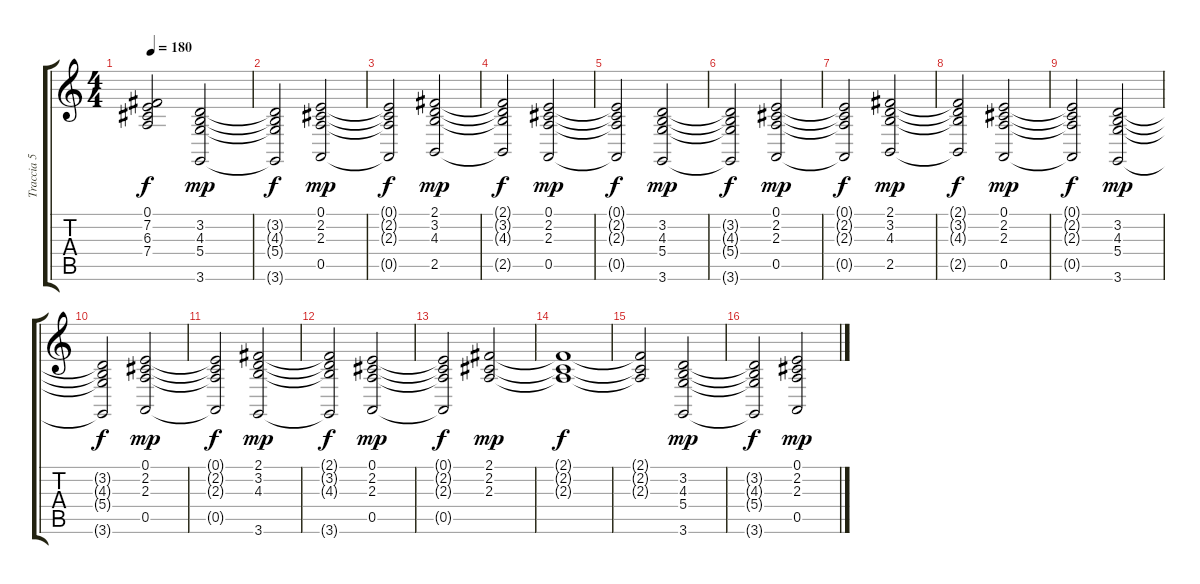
\track ("Traccia 5" "Traccia 5") {instrument fx4atmosphere}
\staff {score tabs}
\tuning (E4 B3 G3 D3 A2 E2) {hide}
\ts (4 4)
\tempo 180
\clef g2
\ks c
(0.1{t} 7.2{t} 6.3{t} 7.4{t}).2{dy f} (3.2 4.3 5.4 3.6).2{dy mp} |
(3.2{t} 4.3{t} 5.4{t} 3.6{t}).2{dy f} (0.1 2.2 2.3 0.5).2{dy mp} |
(0.1{t} 2.2{t} 2.3{t} 0.5{t}).2{dy f} (2.1 3.2 4.3 2.5).2{dy mp} |
(2.1{t} 3.2{t} 4.3{t} 2.5{t}).2{dy f} (0.1 2.2 2.3 0.5).2{dy mp} |
(0.1{t} 2.2{t} 2.3{t} 0.5{t}).2{dy f} (3.2 4.3 5.4 3.6).2{dy mp} |
(3.2{t} 4.3{t} 5.4{t} 3.6{t}).2{dy f} (0.1 2.2 2.3 0.5).2{dy mp} |
(0.1{t} 2.2{t} 2.3{t} 0.5{t}).2{dy f} (2.1 3.2 4.3 2.5).2{dy mp} |
(2.1{t} 3.2{t} 4.3{t} 2.5{t}).2{dy f} (0.1 2.2 2.3 0.5).2{dy mp} |
(0.1{t} 2.2{t} 2.3{t} 0.5{t}).2{dy f} (3.2 4.3 5.4 3.6).2{dy mp} |
(3.2{t} 4.3{t} 5.4{t} 3.6{t}).2{dy f} (0.1 2.2 2.3 0.5).2{dy mp} |
(0.1{t} 2.2{t} 2.3{t} 0.5{t}).2{dy f} (2.1 3.2 4.3 3.6).2{dy mp} |
(2.1{t} 3.2{t} 4.3{t} 3.6{t}).2{dy f} (0.1 2.2 2.3 0.5).2{dy mp} |
(0.1{t} 2.2{t} 2.3{t} 0.5{t}).2{dy f} (2.1 2.2 2.3).2{dy mp} |
(2.1{t} 2.2{t} 2.3{t}).1{dy f} |
(2.1{t} 2.2{t} 2.3{t}).2 (3.2 4.3 5.4 3.6).2{dy mp} |
(3.2{t} 4.3{t} 5.4{t} 3.6{t}).2{dy f} (0.1 2.2 2.3 0.5).2{dy mp}
